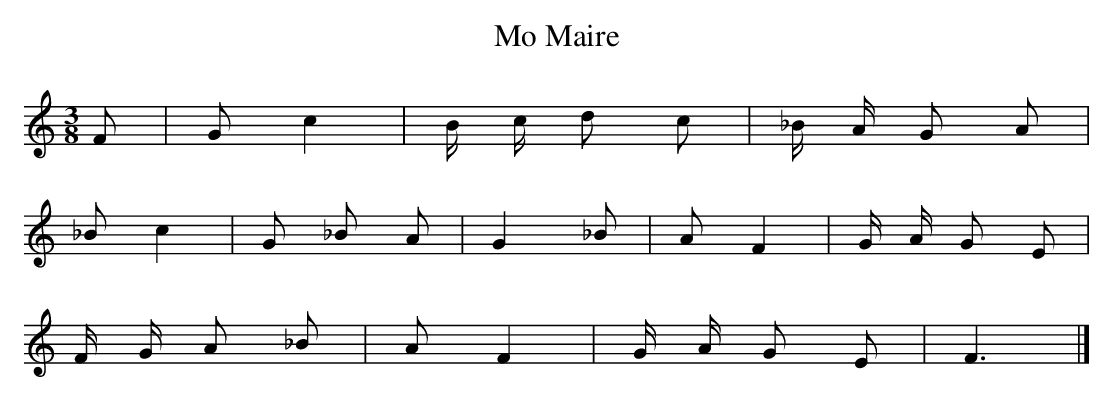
X:1
T:Mo Maire
M:3/8
L:1/8
K:Flyd
F | G c2 | B/ c/ d c | _B/ A/ G A |
_B c2 | G _B A | G2 _B | A F2 | G/ A/ G E |
F/ G/ A _B | A F2 | G/ A/ G E | F3 |]
